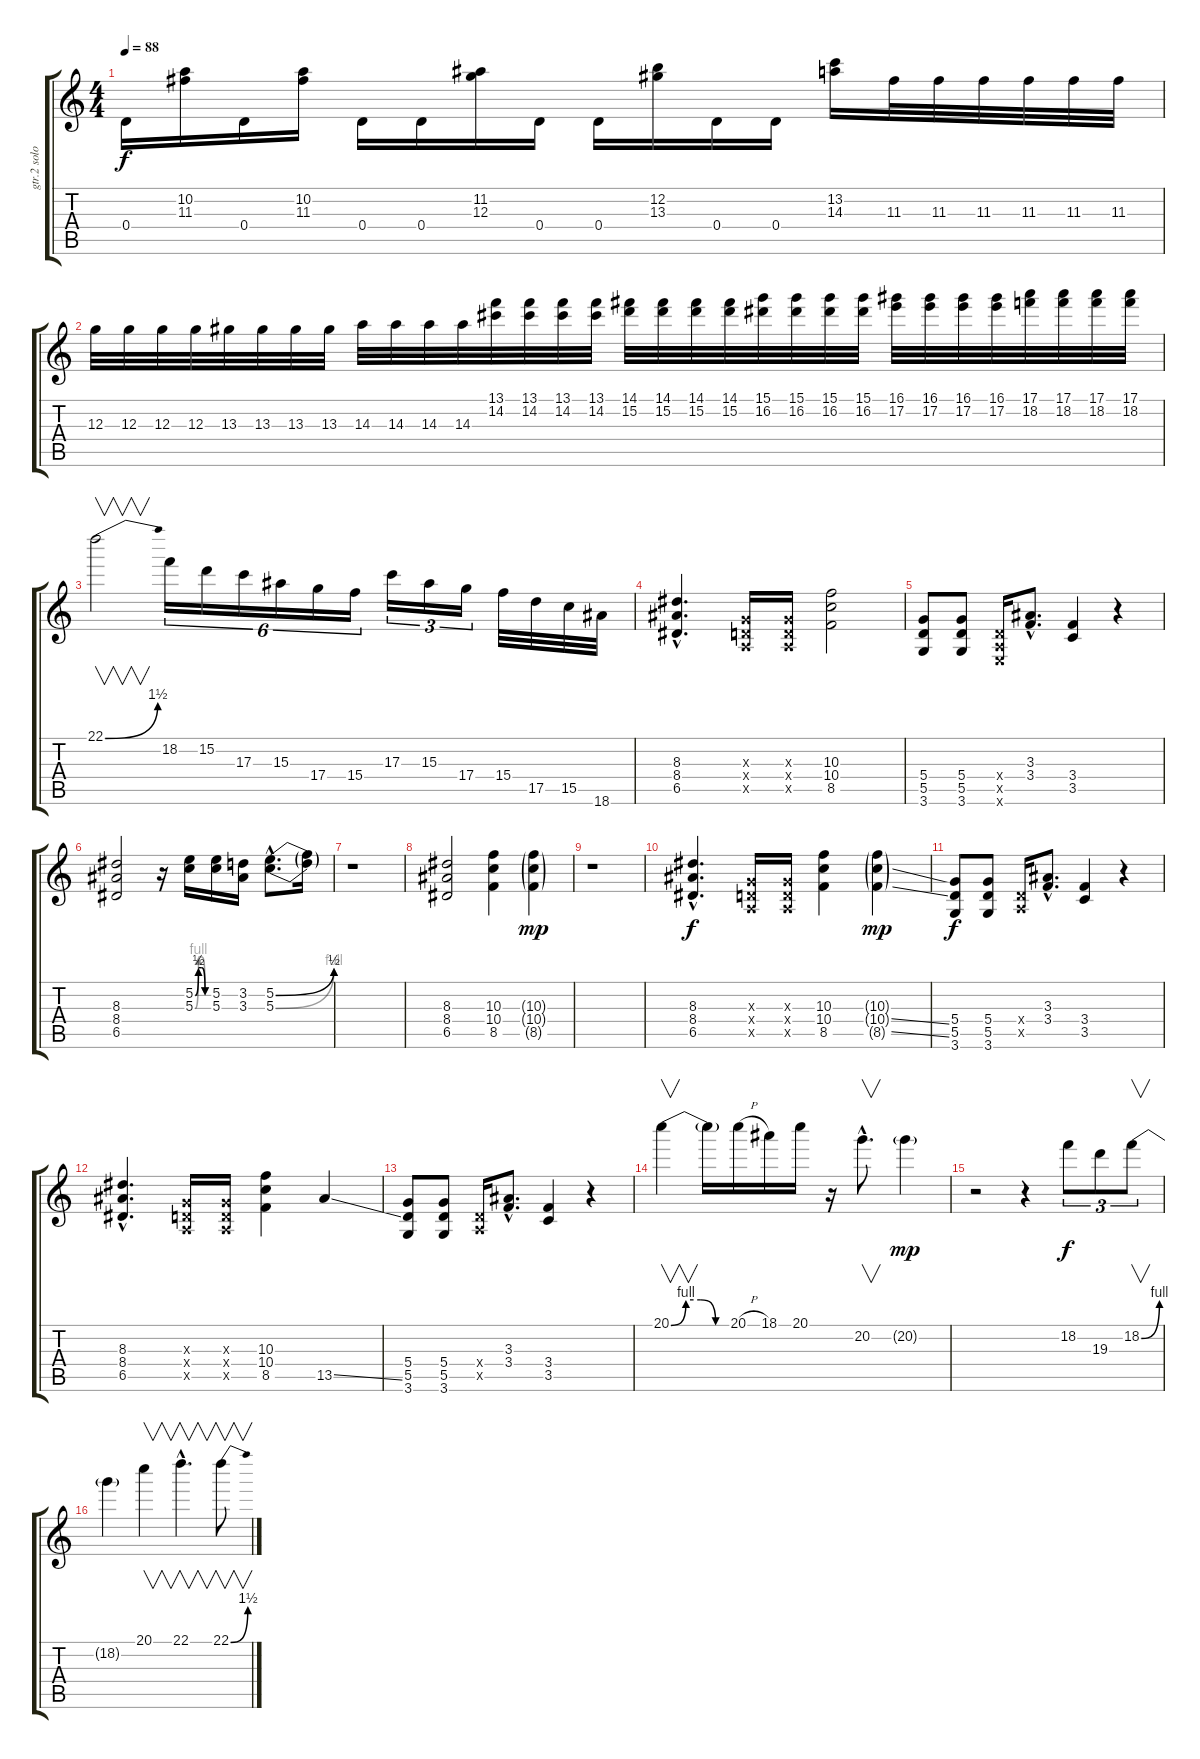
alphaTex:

\track ("gtr.2 solo" "gtr.2 solo") {instrument distortionguitar}
\staff {score tabs}
\tuning (E4 B3 G3 D3 A2 E2) {hide}
\ts (4 4)
\tempo 88
\clef g2
\ks c
0.4.16{dy f} (10.2 11.3).16 0.4.16 (10.2 11.3).16 0.4.16 0.4.16 (11.2 12.3).16 0.4.16 0.4.16 (12.2 13.3).16 0.4.16 0.4.16 (13.2 14.3).16 11.3.32 11.3.32 11.3.32 11.3.32 11.3.32 11.3.32 |
12.3.32 12.3.32 12.3.32 12.3.32 13.3.32 13.3.32 13.3.32 13.3.32 14.3.32 14.3.32 14.3.32 14.3.32 (13.1 14.2).32 (13.1 14.2).32 (13.1 14.2).32 (13.1 14.2).32 (14.1 15.2).32 (14.1 15.2).32 (14.1 15.2).32 (14.1 15.2).32 (15.1 16.2).32 (15.1 16.2).32 (15.1 16.2).32 (15.1 16.2).32 (16.1 17.2).32 (16.1 17.2).32 (16.1 17.2).32 (16.1 17.2).32 (17.1 18.2).32 (17.1 18.2).32 (17.1 18.2).32 (17.1 18.2).32 |
22.1{be (bend 0 0 60 6)}.2{v} 18.2.16{tu (6 4)} 15.2.16{tu (6 4)} 17.3.16{tu (6 4)} 15.3.16{tu (6 4)} 17.4.16{tu (6 4)} 15.4.16{tu (6 4)} 17.3.16{tu (3 2)} 15.3.16{tu (3 2)} 17.4.16{tu (3 2)} 15.4.32 17.5.32 15.5.32 18.6.32 |
(8.3{hac} 8.4{hac} 6.5{hac}).4{d} (0.3{x} 0.4{x} 0.5{x}).16 (0.3{x} 0.4{x} 0.5{x}).16 (10.3 10.4 8.5).2 |
(5.4 5.5 3.6).8 (5.4 5.5 3.6).8 (0.4{x} 0.5{x} 0.6{x}).16 (3.3{hac} 3.4{hac}).8{d} (3.4 3.5).4 r.4 |
(8.3 8.4 6.5).2 r.16 (5.2{be (custom 0 0 15 2 30 2 45 0 60 0)} 5.3{be (custom 0 0 15 4 30 4 45 0 60 0)}).16 (5.2 5.3).16 (3.2 3.3).16 (5.2{be (bend 0 0 60 2) hac} 5.3{be (bend 0 0 60 4) hac}).8{d} (5.2{t} 5.3{t}).16 |
r.1 |
(8.3 8.4 6.5).2 (10.3 10.4 8.5).4 (10.3{g} 10.4{g} 8.5{g}).4{dy mp} |
r.1 |
(8.3{hac} 8.4{hac} 6.5{hac}).4{d dy f} (0.3{x} 0.4{x} 0.5{x}).16 (0.3{x} 0.4{x} 0.5{x}).16 (10.3 10.4 8.5).4 (10.3{g} 10.4{ss g} 8.5{ss g}).4{dy mp} |
(5.4 5.5 3.6).8{dy f} (5.4 5.5 3.6).8 (0.4{x} 0.5{x}).16 (3.3{hac} 3.4{hac}).8{d} (3.4 3.5).4 r.4 |
(8.3{hac} 8.4{hac} 6.5{hac}).4{d} (0.3{x} 0.4{x} 0.5{x}).16 (0.3{x} 0.4{x} 0.5{x}).16 (10.3 10.4 8.5).4 13.5{ss}.4 |
(5.4 5.5 3.6).8 (5.4 5.5 3.6).8 (0.4{x} 0.5{x}).16 (3.3{hac} 3.4{hac}).8{d} (3.4 3.5).4 r.4 |
20.1{be (custom 0 0 15 4 30 4 45 0 60 0)}.4{v} 20.1{t}.16 20.1{h}.16 18.1.16 20.1.16 r.16 20.2{hac}.8{v d} 20.2{g}.4{dy mp} |
r.2 r.4 18.2.8{tu (3 2) dy f} 19.3.8{tu (3 2)} 18.2{be (bend 0 0 60 4)}.8{v tu (3 2)} |
18.2{t}.4 20.1.4{v} 22.1{hac}.4{v d} 22.1{be (bend 0 0 60 6)}.8{v}
